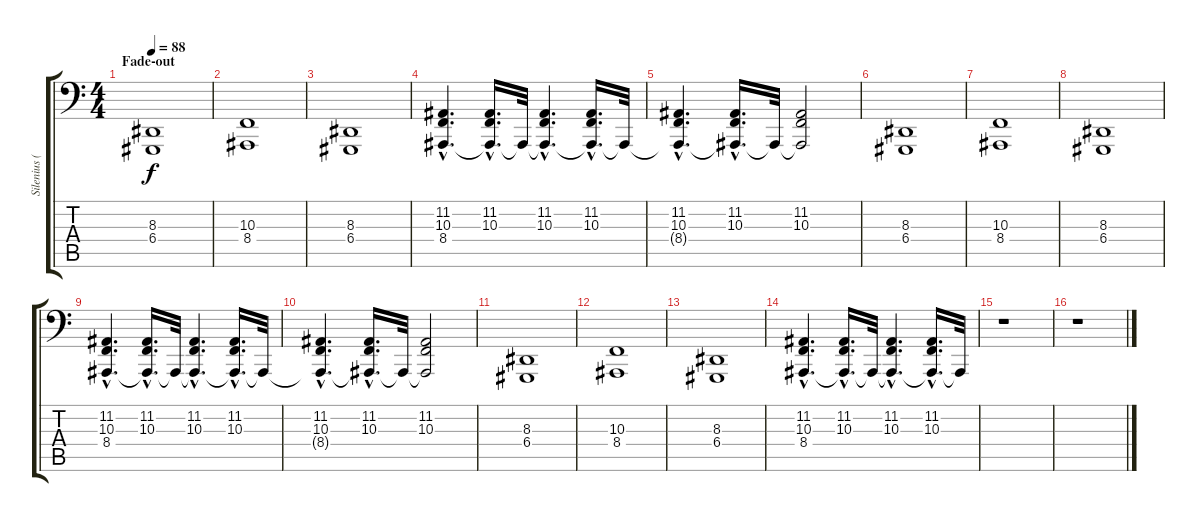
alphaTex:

\track ("Silenius (KeybLowest)" "Silenius (") {instrument synthstrings2}
\staff {score tabs}
\tuning (E2 B1 G1 D1 A0 E0) {hide}
\ts (4 4)
\section ("" "Fade-out")
\tempo 88
\clef f4
\ks c
(8.3 6.4).1{dy f} |
(10.3 8.4).1 |
(8.3 6.4).1 |
(11.2{hac} 10.3{hac} 8.4{hac}).4{d} (11.2{hac} 10.3{hac} 8.4{hac t}).16{d} 8.4{t}.32 (11.2{hac} 10.3{hac} 8.4{hac t}).4{d} (11.2{hac} 10.3{hac} 8.4{hac t}).16{d} 8.4{t}.32 |
(11.2{hac} 10.3{hac} 8.4{hac t}).4{d} (11.2{hac} 10.3{hac} 8.4{hac t}).16{d} 8.4{t}.32 (11.2 10.3 8.4{t}).2 |
(8.3 6.4).1 |
(10.3 8.4).1 |
(8.3 6.4).1 |
(11.2{hac} 10.3{hac} 8.4{hac}).4{d} (11.2{hac} 10.3{hac} 8.4{hac t}).16{d} 8.4{t}.32 (11.2{hac} 10.3{hac} 8.4{hac t}).4{d} (11.2{hac} 10.3{hac} 8.4{hac t}).16{d} 8.4{t}.32 |
(11.2{hac} 10.3{hac} 8.4{hac t}).4{d} (11.2{hac} 10.3{hac} 8.4{hac t}).16{d} 8.4{t}.32 (11.2 10.3 8.4{t}).2 |
(8.3 6.4).1 |
(10.3 8.4).1 |
(8.3 6.4).1 |
(11.2{hac} 10.3{hac} 8.4{hac}).4{d} (11.2{hac} 10.3{hac} 8.4{hac t}).16{d} 8.4{t}.32 (11.2{hac} 10.3{hac} 8.4{hac t}).4{d} (11.2{hac} 10.3{hac} 8.4{hac t}).16{d} 8.4{t}.32 |
r.1 |
r.1{volume 13}
